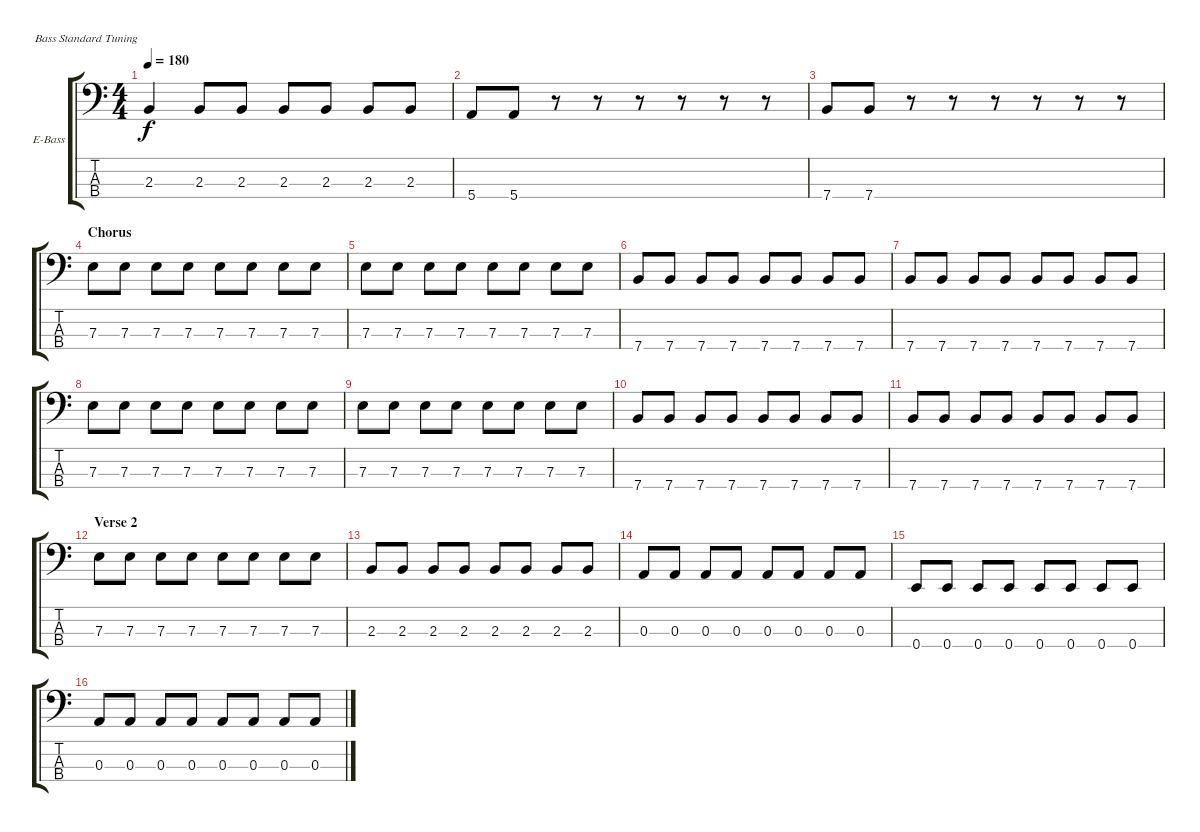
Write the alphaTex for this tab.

\defaultSystemsLayout 4
\bracketExtendMode groupsimilarinstruments
\firstSystemTrackNameOrientation horizontal
\otherSystemsTrackNameOrientation horizontal
\track ("Electric Bass" "E-Bass") {instrument electricbassfinger}
\staff {score tabs}
\tuning (G2 D2 A1 E1)
\ts (4 4)
\tempo 180
\clef f4
\ks c
2.3.4{dy f} 2.3.8 2.3.8 2.3.8 2.3.8 2.3.8 2.3.8 |
5.4.8 5.4.8 r.8 r.8 r.8 r.8 r.8 r.8 |
7.4.8 7.4.8 r.8 r.8 r.8 r.8 r.8 r.8 |
\section ("" "Chorus")
7.3.8 7.3.8 7.3.8 7.3.8 7.3.8 7.3.8 7.3.8 7.3.8 |
7.3.8 7.3.8 7.3.8 7.3.8 7.3.8 7.3.8 7.3.8 7.3.8 |
7.4.8 7.4.8 7.4.8 7.4.8 7.4.8 7.4.8 7.4.8 7.4.8 |
7.4.8 7.4.8 7.4.8 7.4.8 7.4.8 7.4.8 7.4.8 7.4.8 |
7.3.8 7.3.8 7.3.8 7.3.8 7.3.8 7.3.8 7.3.8 7.3.8 |
7.3.8 7.3.8 7.3.8 7.3.8 7.3.8 7.3.8 7.3.8 7.3.8 |
7.4.8 7.4.8 7.4.8 7.4.8 7.4.8 7.4.8 7.4.8 7.4.8 |
7.4.8 7.4.8 7.4.8 7.4.8 7.4.8 7.4.8 7.4.8 7.4.8 |
\section ("" "Verse 2")
7.3.8 7.3.8 7.3.8 7.3.8 7.3.8 7.3.8 7.3.8 7.3.8 |
2.3.8 2.3.8 2.3.8 2.3.8 2.3.8 2.3.8 2.3.8 2.3.8 |
0.3.8 0.3.8 0.3.8 0.3.8 0.3.8 0.3.8 0.3.8 0.3.8 |
0.4.8 0.4.8 0.4.8 0.4.8 0.4.8 0.4.8 0.4.8 0.4.8 |
0.3.8 0.3.8 0.3.8 0.3.8 0.3.8 0.3.8 0.3.8 0.3.8
